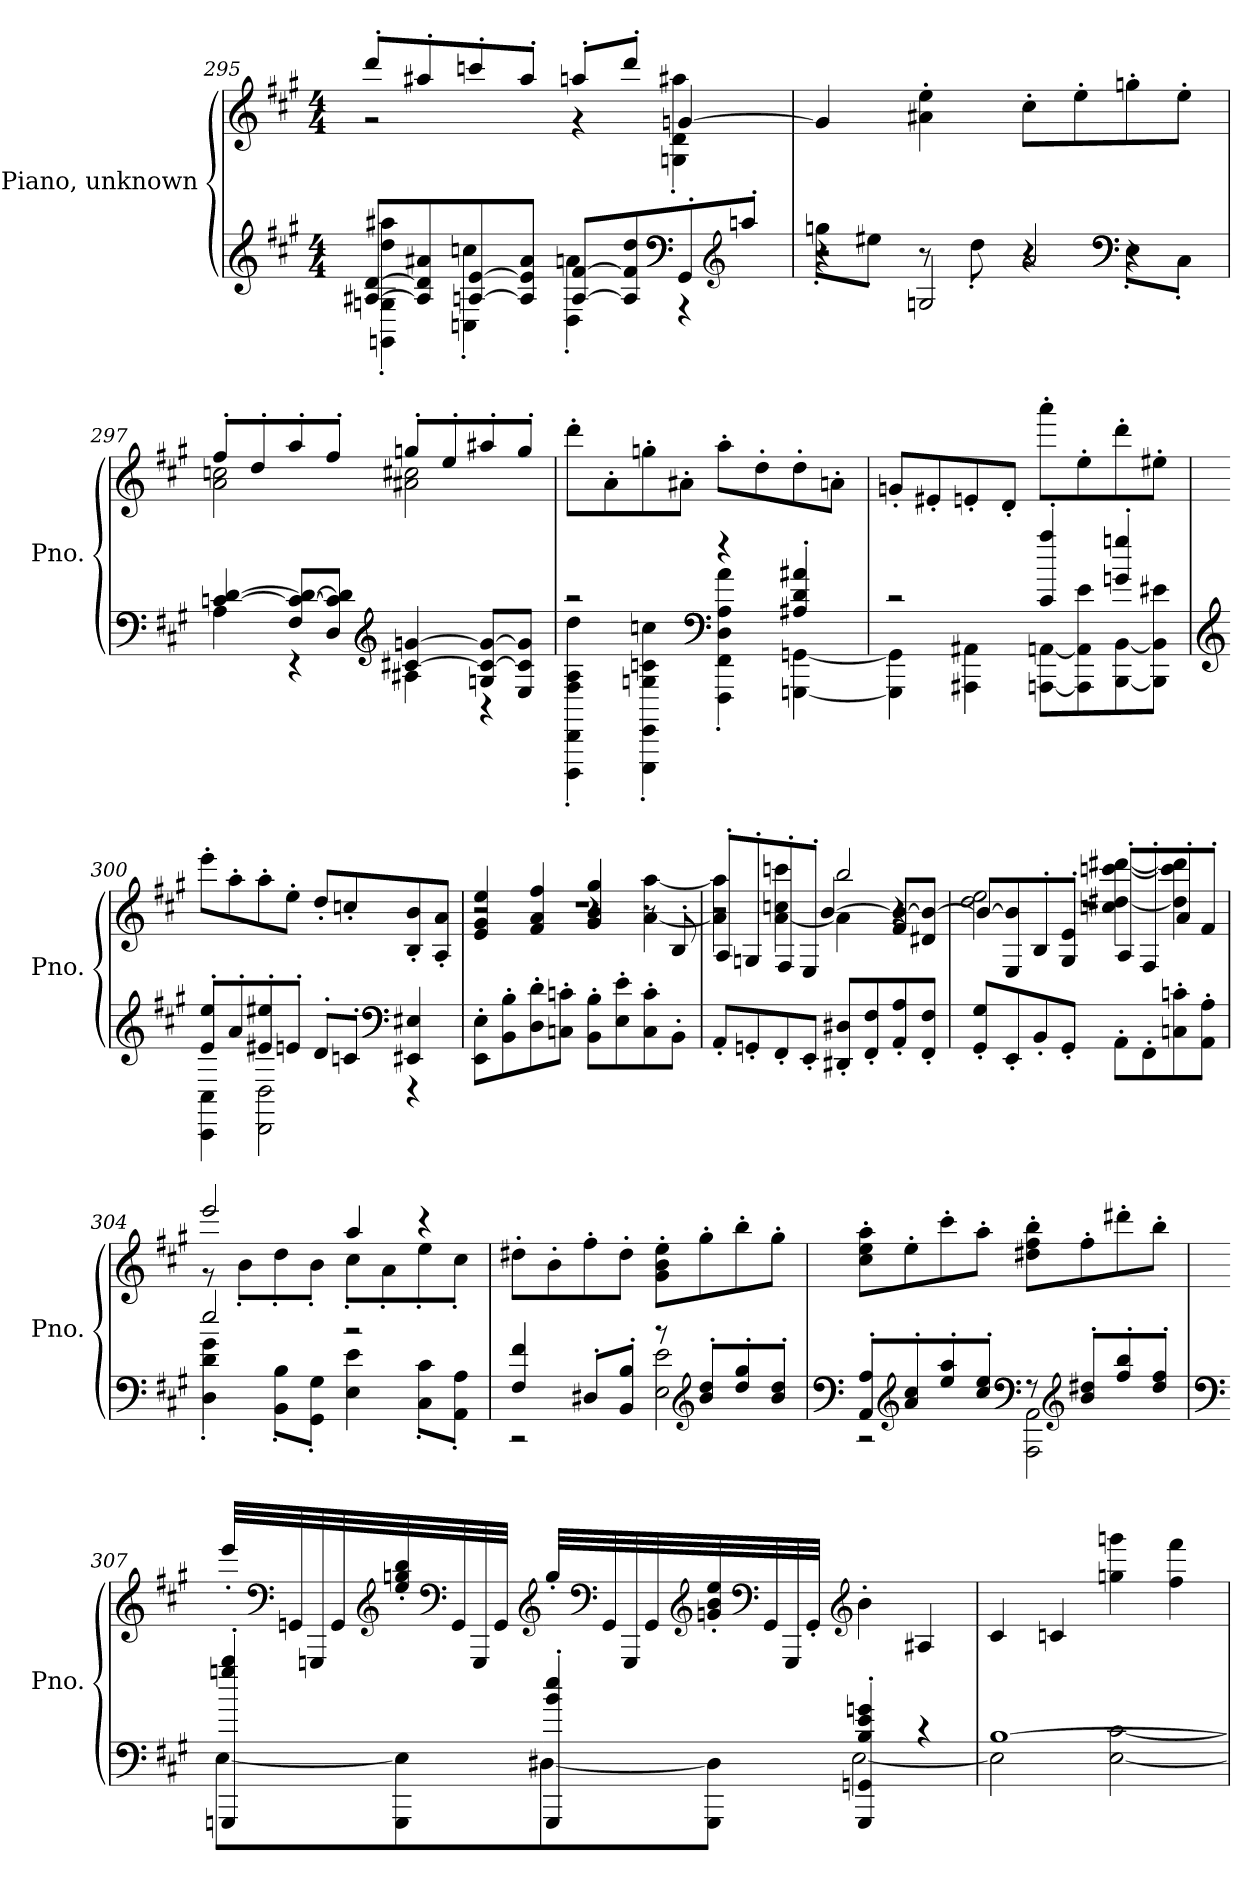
**kern	**kern
*part1	*part1
*staff2	*staff1
*I"Piano, unknown	*
*I'Pno.	*
!!LO:PB:g=z
*clefG2	*clefG2
*k[f#c#g#]	*k[f#c#g#]
*M4/4	*M4/4
=295	=295
*^	*^
[8A#X/ [8d/L	4GGn\' 4Gn\' 4dd\' 4aa#X\'	8ddd'/L	2r
8A#/] 8d/] 8a#X/	.	8aa#X'/	.
[8An/ [8e/	4Cn\' 4ccn\'	8cccn'/	.
8A/] 8e/] 8a#/J	.	8aa#'/J	.
[8A/ [8f#/L	4D\' 4an\'	8aan'/L	4r
8A/] 8f#/] 8dd/	.	8ddd'/J	.
*clefF4	*	*	*
8GG'/	4r	[4gn/	4Gn\' 4d\' 4aa#X\'
*clefG2	*	*	*
8aan'/J	.	.	.
*	*	*v	*v
=296	=296	=296
*	*^	*
2r	8ggn'\L	4r	4g/]
.	8ee#X'\J	.	.
.	8r	2Gn/	4a#X\' 4ee\'
.	8dd'\	.	.
2a/	4r	.	8cc#'\L
.	.	.	8ee'\
*clefF4	*	*	*
.	8E'\L	4r	8ggn'\
.	8C#'\J	.	8ee'\J
*	*v	*v	*
!!LO:LB:g=z
=297	=297	=297
*	*	*^
[4cn/ [4d/	4A\	8ff#'/L	2a\ 2ccn\
.	.	8dd'/	.
8F#/ 8c/_ 8d/_L	4r	8aa'/	.
8D/ 8c/] 8d/]J	.	8ff#'/J	.
*clefG2	*	*	*
[4c#X/ [4gn/	4A#X\	8ggn'/L	2a#X\ 2cc#X\
.	.	8ee'/	.
8Gn/ 8c#/_ 8g/_L	4r	8aa#X'/	.
8E/ 8c#/] 8g/]J	.	8gg'/J	.
*	*	*v	*v
=298	=298	=298
2r	4DDD\' 4DD\' 4F#\' 4A\' 4dd\'	8ddd'\L
.	.	8a'\
.	4EEE\' 4EE\' 4Gn\' 4cn\' 4ccn\'	8ggn'\
.	.	8a#X'\J
*clefF4	*	*
4r	4FFF#\' 4FF#\' 4D\' 4A\' 4a\'	8aa'\L
.	.	8dd'\
4A#X/' 4d/' 4a#X/'	[4GGGn\ [4GGn\	8dd'\
.	.	8an'\J
=299	=299	=299
2r	4GGG\] 4GG\]	8gn'/L
.	.	8e#X'/
.	4AAA#X\ 4AA#X\	8en'/
.	.	8d'/J
4c#/' 4aa/'	[8AAAn\ [8AAn\L	8aaa'\L
.	8AAA\] 8AA\] 8e\	8ee'\
4gn/' 4ggn/'	[8BBB\ [8BB\	8ddd'\
.	8BBB\] 8BB\] 8e#X\J	8ee#X'\J
!!LO:LB:g=z
=300	=300	=300
*clefG2	*	*
8e/' 8ee/'L	4CC#\ 4C#\	8eee'\L
8a'/	.	8aa'\
8e#X/' 8ee#X/'	2DD\ 2D\	8aa'\
8en'/J	.	8ee'\J
8d'/L	.	8dd'/L
8cn'/J	.	8ccn'/
*clefF4	*	*
4EE#X/ 4E#X/	4r	8B/' 8b/'
.	.	8A/' 8a/'J
*v	*v	*
=301	=301
*	*^
*	*	*^
8EE\' 8E\'L	1r	2r	4e/ 4g#/ 4ee/
8BB\' 8B\'	.	.	.
8D\' 8d\'	.	.	4f#/ 4a/ 4ff#/
8Cn\' 8cn\'J	.	.	.
8BB\' 8B\'L	.	4r	4g#/ 4b/ 4gg#/
8E\' 8e\'	.	.	.
8C\' 8c\'	.	[4a\ [4aa\	8r
8BB'\J	.	.	8B'/
=302	=302	=302	=302
8AA'/L	2r	4a\] 4aa\]	8A'/L
8GGn'/	.	.	8Gn'/
8FF#'/	.	[4a\ 4ccn\ 4cccn\	8F#'/
8EE'/J	.	.	8E'/J
8DD#X/' 8D#X/'L	2bb/	4a\]	[4b/
8FF#/' 8F#/'	.	.	.
8AA/' 8A/'	.	4r	8f#/ 8b/_L
8FF#/' 8F#/'J	.	.	8d#X/ 8b/_J
!!LO:LB:g=z	!!	!!
=303	=303	=303	=303
8GG#/' 8G#/'L	1r	2dd\ 2ee\	8b/L_
8EE'/	.	.	8E/ 8b/]
8BB'/	.	.	8B'/
8GG#'/J	.	.	8G#/' 8e/'J
8AA'\L	.	4ccn\ [4dd#X\ [4cccn\ [4ddd#X\	8A'/L
8FF#'\	.	.	8F#'/
8Cn\' 8cn\'	.	4dd#\] 4ccc\] 4ddd#\]	8a'/
8AA\' 8A\'J	.	.	8f#'/J
*	*	*v	*v
=304	=304	=304
*^	*	*
2ee/	4D\' 4d\' 4g#\'	2eee/	8r
.	.	.	8b'\L
.	8BB\' 8B\'L	.	8dd'\
.	8GG#\' 8G#\'J	.	8b'\J
2r	4E\ 4e\	4aa/	8cc#'\L
.	.	.	8a'\
.	8C#\' 8c#\'L	4r	8ee'\
.	8AA\' 8A\'J	.	8cc#'\J
*	*	*v	*v
=305	=305	=305
4F#/ 4f#/	2r	8dd#X'\L
.	.	8b'\
8D#X'/L	.	8ff#'\
8BB/' 8B/'J	.	8dd#'\J
8r	2E\ 2e\	8g#\' 8b\' 8ee\'L
*clefG2	*	*
8b/' 8dd/'L	.	8gg#'\
8dd/' 8gg#/'	.	8bb'\
8b/' 8dd/'J	.	8gg#'\J
!!LO:LB:g=z
=306	=306	=306
*clefF4	*	*
8AA/' 8A/'L	2r	8cc#\' 8ee\' 8aa\'L
*clefG2	*	*
8a/' 8cc#/'	.	8ee'\
8ee/' 8aa/'	.	8ccc#'\
8cc#/' 8ee/'J	.	8aa'\J
*clefF4	*	*
8r	2AAA\ 2AA\	8dd#X\' 8ff#\' 8bb\'L
*clefG2	*	*
8b/' 8dd#X/'L	.	8ff#'\
8ff#/' 8bb/'	.	8ddd#X'\
8dd#/' 8ff#/'J	.	8bb'\J
!!LO:LB:g=z
=307	=307	=307
*clefF4	*	*
4GGGn/' 4ggn/' 4bb/'	[8E\L	32eee'/LLL
*	*	*clefF4
.	.	32GGn/
.	.	32GGGn/
.	.	32GG/
*	*	*clefG2
.	8GGG\ 8E\]	32ee/' 32ggn/' 32bb/'
*	*	*clefF4
.	.	32GG/
.	.	32GGG/
.	.	32GG/JJJ
*	*	*clefG2
4GGG/' 4b/' 4ee/'	[8D#X\	32gg'/LLL
*	*	*clefF4
.	.	32GG/
.	.	32GGG/
.	.	32GG/
*	*	*clefG2
.	8GGG\ 8D#\]J	32gn/' 32b/' 32ee/'
*	*	*clefF4
.	.	32GG/
.	.	32GGG/
.	.	32GG'/JJJ
*	*	*clefG2
4GGG/' 4GGn/' 4B/' 4e/' 4gn/'	[2E\	4b'\
4r	.	4A#X/
=308	=308	=308
[1B	2E\]	4c#/
.	.	4cn/
.	[2E\ [2c#\	4ggn\ 4gggn\
.	.	4ff#\ 4fff#\
*v	*v	*
=	=
*-	*-
